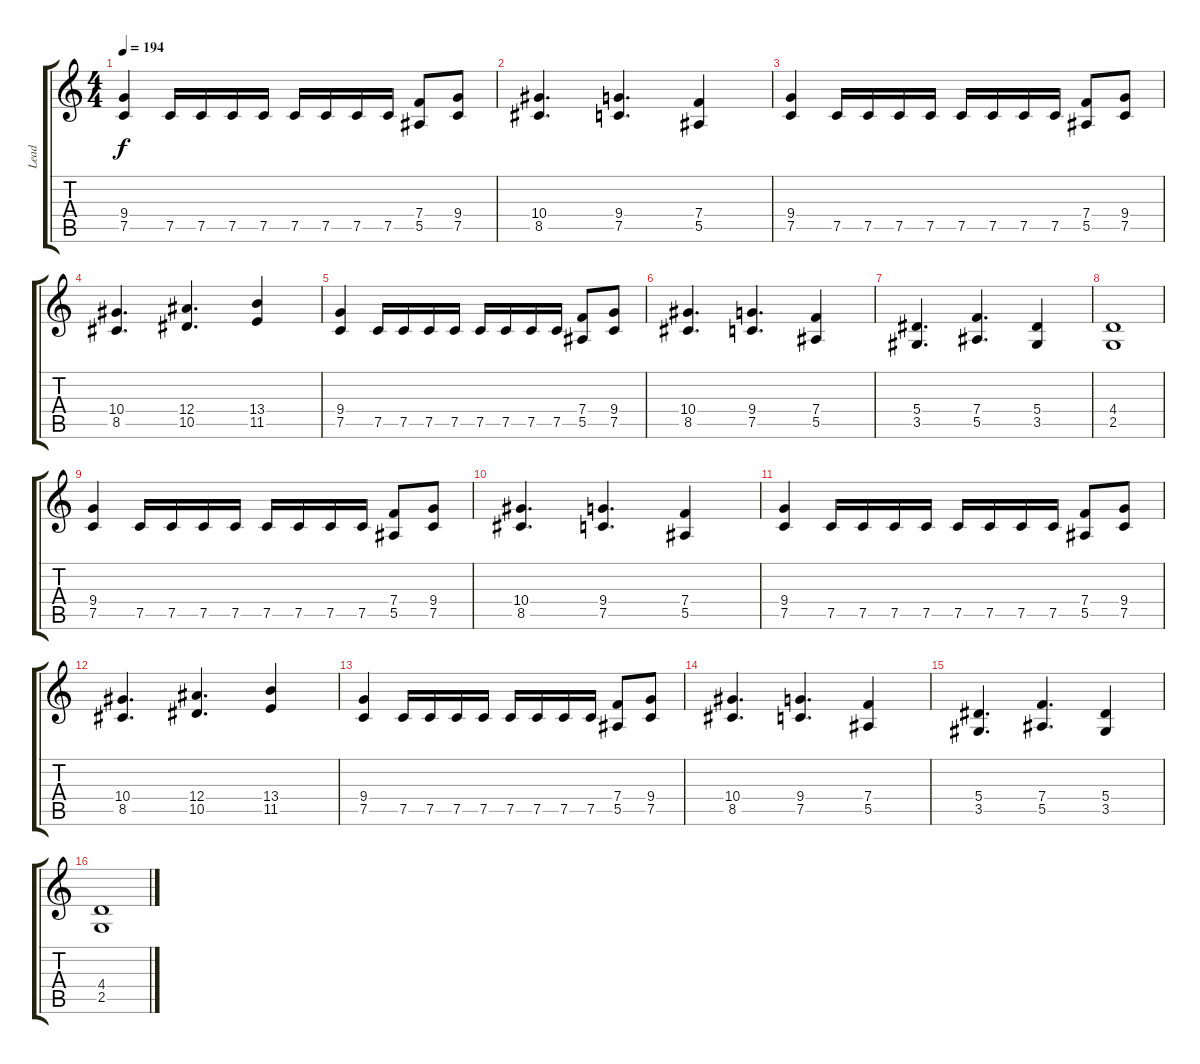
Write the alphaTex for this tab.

\track ("Lead" "Lead") {instrument overdrivenguitar}
\staff {score tabs}
\tuning (C4 G3 Eb3 Bb2 F2 C2) {hide}
\ts (4 4)
\tempo 194
\clef g2
\ks c
(9.4 7.5).4{dy f} 7.5.16 7.5.16 7.5.16 7.5.16 7.5.16 7.5.16 7.5.16 7.5.16 (7.4 5.5).8 (9.4 7.5).8 |
(10.4 8.5).4{d} (9.4 7.5).4{d} (7.4 5.5).4 |
(9.4 7.5).4 7.5.16 7.5.16 7.5.16 7.5.16 7.5.16 7.5.16 7.5.16 7.5.16 (7.4 5.5).8 (9.4 7.5).8 |
(10.4 8.5).4{d} (12.4 10.5).4{d} (13.4 11.5).4 |
(9.4 7.5).4 7.5.16 7.5.16 7.5.16 7.5.16 7.5.16 7.5.16 7.5.16 7.5.16 (7.4 5.5).8 (9.4 7.5).8 |
(10.4 8.5).4{d} (9.4 7.5).4{d} (7.4 5.5).4 |
(5.4 3.5).4{d} (7.4 5.5).4{d} (5.4 3.5).4 |
(4.4 2.5).1 |
(9.4 7.5).4 7.5.16 7.5.16 7.5.16 7.5.16 7.5.16 7.5.16 7.5.16 7.5.16 (7.4 5.5).8 (9.4 7.5).8 |
(10.4 8.5).4{d} (9.4 7.5).4{d} (7.4 5.5).4 |
(9.4 7.5).4 7.5.16 7.5.16 7.5.16 7.5.16 7.5.16 7.5.16 7.5.16 7.5.16 (7.4 5.5).8 (9.4 7.5).8 |
(10.4 8.5).4{d} (12.4 10.5).4{d} (13.4 11.5).4 |
(9.4 7.5).4 7.5.16 7.5.16 7.5.16 7.5.16 7.5.16 7.5.16 7.5.16 7.5.16 (7.4 5.5).8 (9.4 7.5).8 |
(10.4 8.5).4{d} (9.4 7.5).4{d} (7.4 5.5).4 |
(5.4 3.5).4{d} (7.4 5.5).4{d} (5.4 3.5).4 |
(4.4 2.5).1
